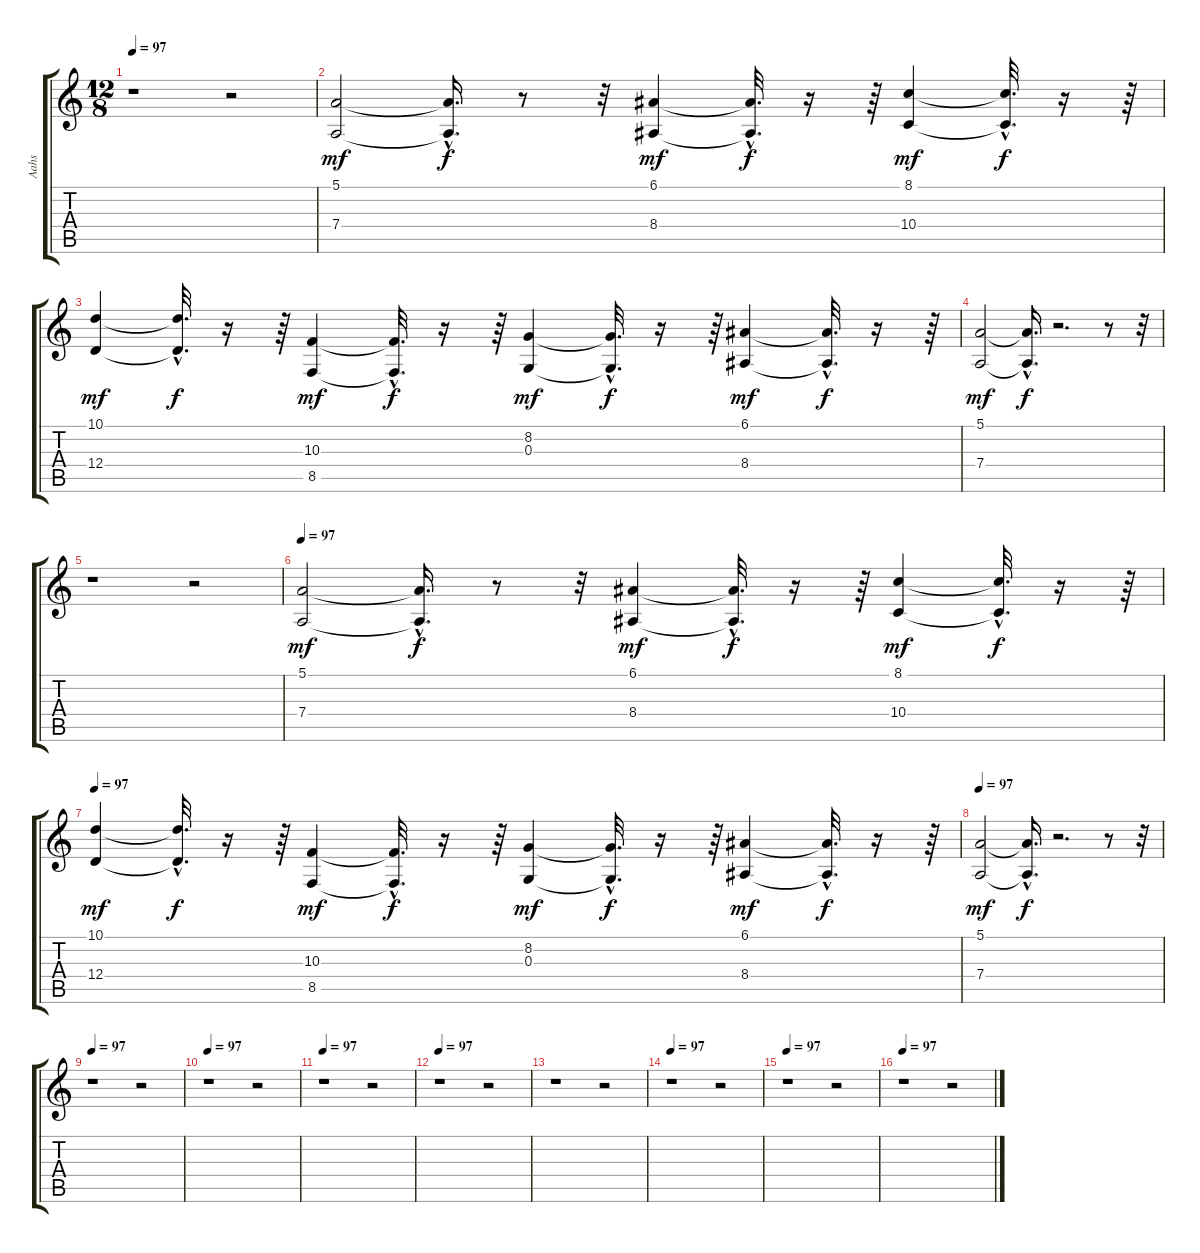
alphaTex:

\track ("Aahs" "Aahs") {instrument choiraahs}
\staff {score tabs}
\tuning (E4 B3 G3 D3 A2 E2) {hide}
\ts (12 8)
\tempo 97
\clef g2
\ks c
r.1{dy mf} r.2 |
(5.1 7.4).2 (5.1{hac t} 7.4{hac t}).16{d dy f} r.8 r.32 (6.1 8.4).4{dy mf} (6.1{hac t} 8.4{hac t}).32{d dy f} r.16 r.64 (8.1 10.4).4{dy mf} (8.1{hac t} 10.4{hac t}).32{d dy f} r.16 r.64 |
(10.1 12.4).4{dy mf} (10.1{hac t} 12.4{hac t}).32{d dy f} r.16 r.64 (10.3 8.5).4{dy mf} (10.3{hac t} 8.5{hac t}).32{d dy f} r.16 r.64 (8.2 0.3).4{dy mf} (8.2{hac t} 0.3{hac t}).32{d dy f} r.16 r.64 (6.1 8.4).4{dy mf} (6.1{hac t} 8.4{hac t}).32{d dy f} r.16 r.64 |
(5.1 7.4).2{dy mf} (5.1{hac t} 7.4{hac t}).16{d dy f} r.2{d} r.8 r.32 |
r.1 r.2 |
\tempo 97
(5.1 7.4).2{dy mf} (5.1{hac t} 7.4{hac t}).16{d dy f} r.8 r.32 (6.1 8.4).4{dy mf} (6.1{hac t} 8.4{hac t}).32{d dy f} r.16 r.64 (8.1 10.4).4{dy mf} (8.1{hac t} 10.4{hac t}).32{d dy f} r.16 r.64 |
\tempo 97
(10.1 12.4).4{dy mf} (10.1{hac t} 12.4{hac t}).32{d dy f} r.16 r.64 (10.3 8.5).4{dy mf} (10.3{hac t} 8.5{hac t}).32{d dy f} r.16 r.64 (8.2 0.3).4{dy mf} (8.2{hac t} 0.3{hac t}).32{d dy f} r.16 r.64 (6.1 8.4).4{dy mf} (6.1{hac t} 8.4{hac t}).32{d dy f} r.16 r.64 |
\tempo 97
(5.1 7.4).2{dy mf} (5.1{hac t} 7.4{hac t}).16{d dy f} r.2{d} r.8 r.32 |
\tempo 97
r.1 r.2 |
\tempo 97
r.1 r.2 |
\tempo 97
r.1 r.2 |
\tempo 97
r.1 r.2 |
r.1 r.2 |
\tempo 97
r.1 r.2 |
\tempo 97
r.1 r.2 |
\tempo 97
r.1 r.2
